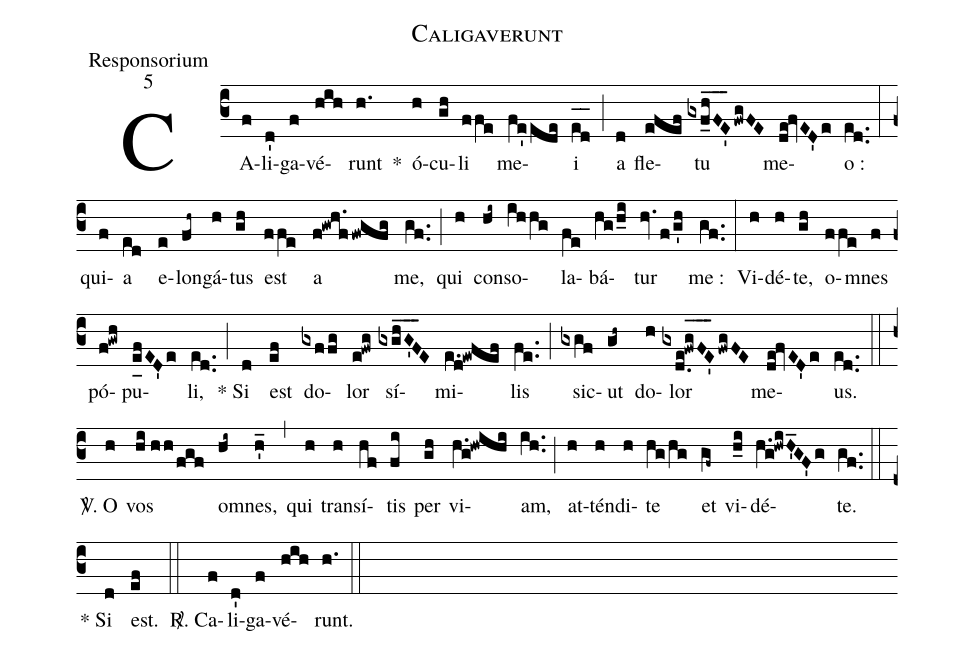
name:Caligaverunt;
office-part:Responsorium;
mode:5;
%%
(c3) CA(f)li(d')ga(f)vé(hih)runt(h.) *() ó(h)cu(gh)li(ffe) me(fe'ede)i(e_[oh:h]d_[oh:h]) (;) a(d) fle(efef)tu(gxf_0hF__E'_3fwgFE) me(de!fvED'e)o :(ed..) (:) qui(f)a(ed) e(e)lon(fh~)gá(h)tus(gh) est(ffe) a(f!gwh.ffwgfg) me,(gf..) (;) qui(h) con(hi~)so(ihhg)la(fe)bá(hg/h_i)tur(hv.f/g'h) me :(gf..) (:) Vi(h)dé(h)te,(gh) o(ffe)mnes(f) pó(f!gwh)pu(e_[uh:l]fED'e)li,(ed..) (;) * Si(d) est(ef) do(gxffg)lor(e!fwg) sí(gxgh_G'_F_3E)mi(e.d!ewfef)lis(fe..) (;) sic(gxgf)ut(gh~) do(h)lor(gxd.e!fwg_[oh:h]F_[oh:h]E'_3[oh:h]fwgFE) me(de!fvED'e)us.(ed..) (::)
<sp>V/</sp>. O(h) vos(hi//hh/fgf) o(hi~)mnes,(h'_) (,) qui(h) trans(h)í(hf)tis(fi) per(gh) vi(h.g!hwihi)am,(ih..) (;) at(h)tén(h)di(h)te(hg/hg) et(gf~) vi(h_i)dé(h.g!hwiH'_GF'g)te.(gf..) (::) * Si(d) est.(ef) (::) <sp>R/</sp>. Ca(f)li(d')ga(f)vé(hih)runt.(h.) (::)
